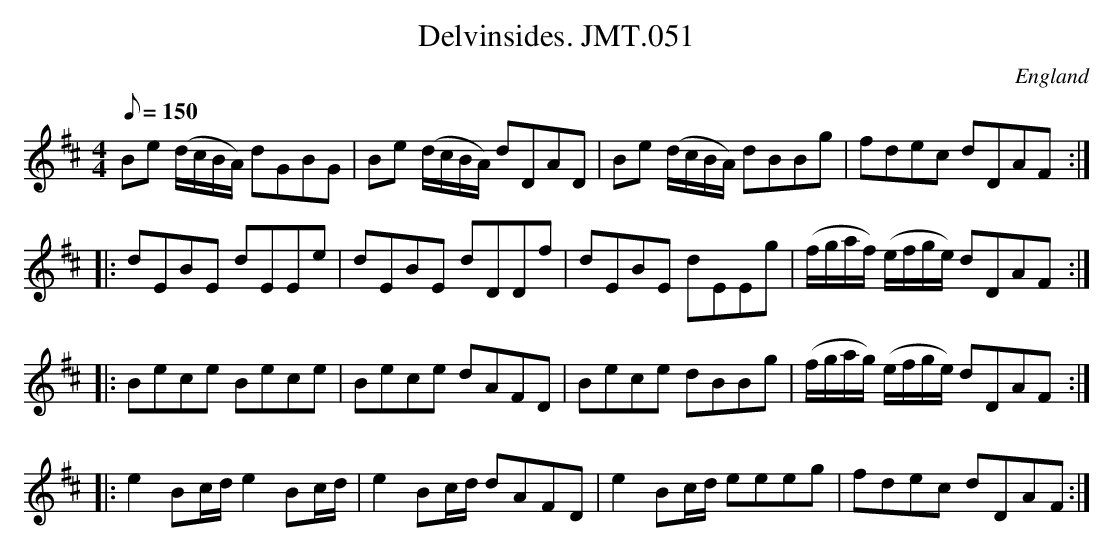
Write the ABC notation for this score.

X:1
T:Delvinsides. JMT.051
M:4/4
L:1/8
Q:150
O:England
K:D
Be (d/c/B/A/) dGBG|Be (d/c/B/A/) dDAD|Be (d/c/B/A/) dBBg|fdec dDAF:|!
|:dEBE dEEe|dEBE dDDf|dEBE dEEg|(f/g/a/f/) (e/f/g/e/) dDAF:|!
|:Bece Bece|Bece dAFD|Bece dBBg|(f/g/a/g/) (e/f/g/e/) dDAF:|!
|:e2Bc/d/e2Bc/d/|e2Bc/d/ dAFD|e2Bc/d/ eeeg|fdec dDAF:|]
